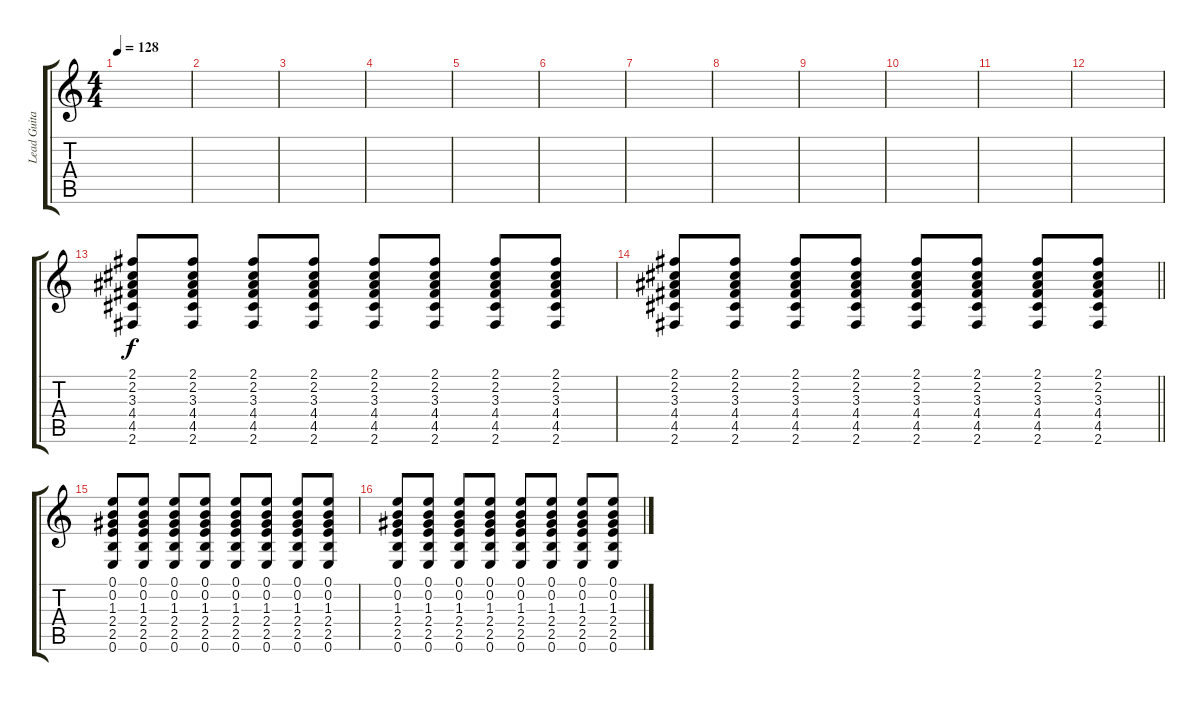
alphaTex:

\track ("Lead Guitar" "Lead Guita") {instrument overdrivenguitar}
\staff {score tabs}
\tuning (E4 B3 G3 D3 A2 E2) {hide}
\ts (4 4)
\tempo 128
\clef g2
\ks c
|
|
|
|
|
|
|
|
|
|
|
|
(2.1 2.2 3.3 4.4 4.5 2.6).8 (2.1 2.2 3.3 4.4 4.5 2.6).8 (2.1 2.2 3.3 4.4 4.5 2.6).8 (2.1 2.2 3.3 4.4 4.5 2.6).8 (2.1 2.2 3.3 4.4 4.5 2.6).8 (2.1 2.2 3.3 4.4 4.5 2.6).8 (2.1 2.2 3.3 4.4 4.5 2.6).8 (2.1 2.2 3.3 4.4 4.5 2.6).8 |
\barLineRight lightlight
(2.1 2.2 3.3 4.4 4.5 2.6).8 (2.1 2.2 3.3 4.4 4.5 2.6).8 (2.1 2.2 3.3 4.4 4.5 2.6).8 (2.1 2.2 3.3 4.4 4.5 2.6).8 (2.1 2.2 3.3 4.4 4.5 2.6).8 (2.1 2.2 3.3 4.4 4.5 2.6).8 (2.1 2.2 3.3 4.4 4.5 2.6).8 (2.1 2.2 3.3 4.4 4.5 2.6).8 |
(0.1 0.2 1.3 2.4 2.5 0.6).8 (0.1 0.2 1.3 2.4 2.5 0.6).8 (0.1 0.2 1.3 2.4 2.5 0.6).8 (0.1 0.2 1.3 2.4 2.5 0.6).8 (0.1 0.2 1.3 2.4 2.5 0.6).8 (0.1 0.2 1.3 2.4 2.5 0.6).8 (0.1 0.2 1.3 2.4 2.5 0.6).8 (0.1 0.2 1.3 2.4 2.5 0.6).8 |
(0.1 0.2 1.3 2.4 2.5 0.6).8 (0.1 0.2 1.3 2.4 2.5 0.6).8 (0.1 0.2 1.3 2.4 2.5 0.6).8 (0.1 0.2 1.3 2.4 2.5 0.6).8 (0.1 0.2 1.3 2.4 2.5 0.6).8 (0.1 0.2 1.3 2.4 2.5 0.6).8 (0.1 0.2 1.3 2.4 2.5 0.6).8 (0.1 0.2 1.3 2.4 2.5 0.6).8
